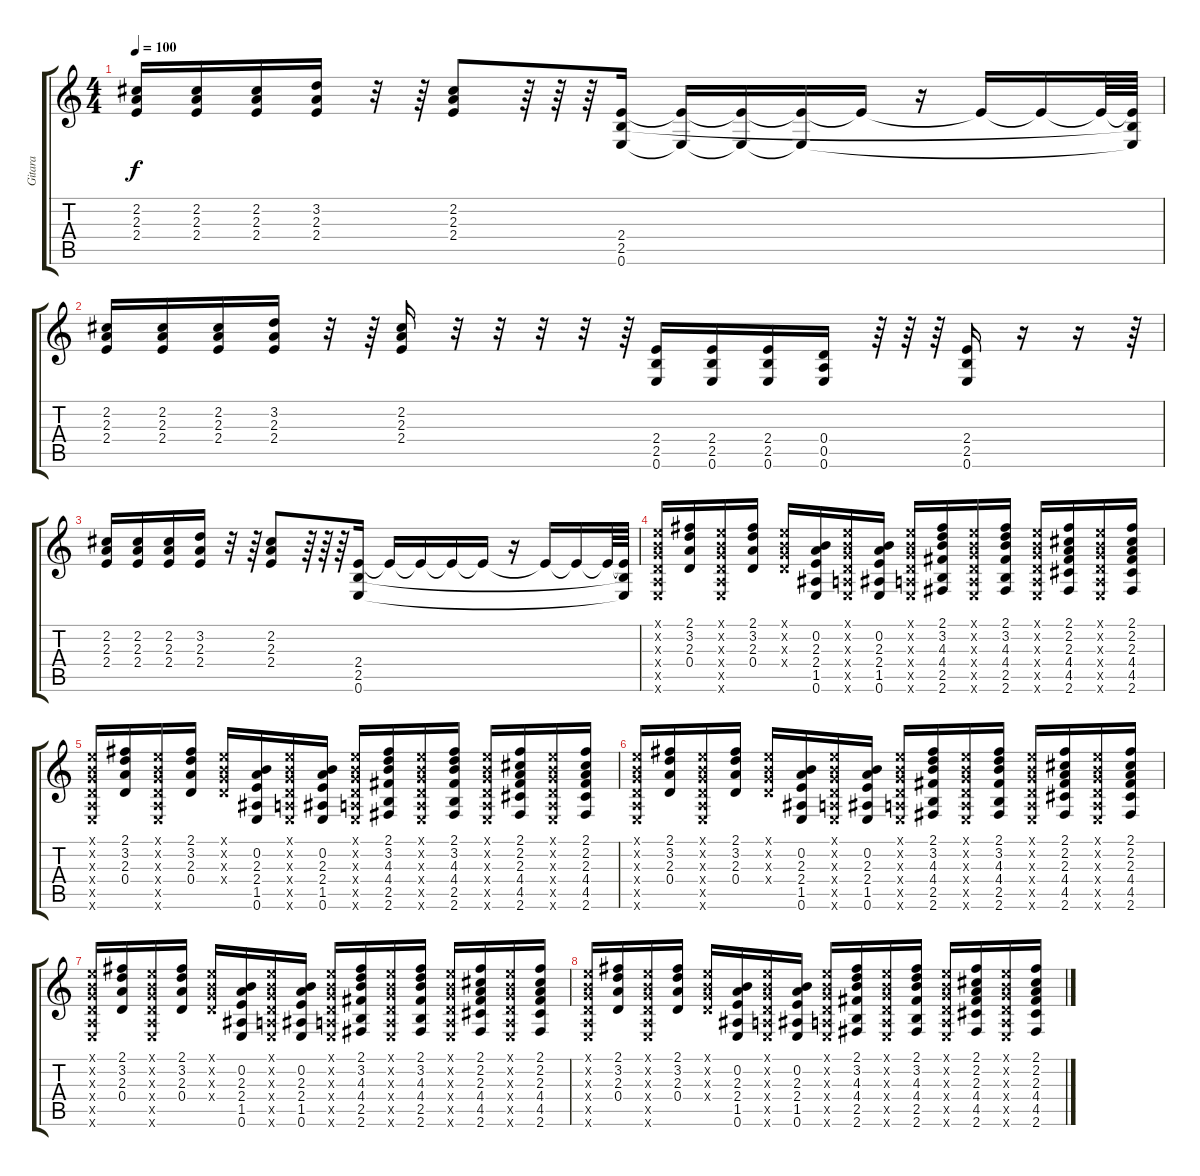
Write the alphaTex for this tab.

\track ("Gitara" "Gitara") {instrument distortionguitar}
\staff {score tabs}
\tuning (E4 B3 G3 D3 A2 E2) {hide}
\ts (4 4)
\tempo 100
\clef g2
\ks c
(2.2 2.3 2.4).16{dy f} (2.2 2.3 2.4).16 (2.2 2.3 2.4).16 (3.2 2.3 2.4).16 r.32 r.64 (2.2 2.3 2.4).8 r.64 r.64 r.64 (2.4 2.5 0.6).16 (2.4{t} 0.6{t}).16 (2.4{t} 0.6{t}).16 (2.4{t} 0.6{t}).16 2.4{t}.16 r.16 2.4{t}.16 2.4{t}.16 2.4{t}.64 (2.4{t} 2.5{t} 0.6{t}).64 |
(2.2 2.3 2.4).16 (2.2 2.3 2.4).16 (2.2 2.3 2.4).16 (3.2 2.3 2.4).16 r.32 r.64 (2.2 2.3 2.4).16 r.32 r.32 r.32 r.32 r.64 (2.4 2.5 0.6).16 (2.4 2.5 0.6).16 (2.4 2.5 0.6).16 (0.4 0.5 0.6).16 r.64 r.64 r.64 (2.4 2.5 0.6).16 r.16 r.16 r.64 |
(2.2 2.3 2.4).16 (2.2 2.3 2.4).16 (2.2 2.3 2.4).16 (3.2 2.3 2.4).16 r.32 r.64 (2.2 2.3 2.4).8 r.64 r.64 r.64 (2.4 2.5 0.6).16 2.4{t}.16 2.4{t}.16 2.4{t}.16 2.4{t}.16 r.16 2.4{t}.16 2.4{t}.16 2.4{t}.64 (2.4{t} 2.5{t} 0.6{t}).64 |
(0.1{x} 0.2{x} 0.3{x} 0.4{x} 0.5{x} 0.6{x}).16 (2.1 3.2 2.3 0.4).16 (0.1{x} 0.2{x} 0.3{x} 0.4{x} 0.5{x} 0.6{x}).16 (2.1 3.2 2.3 0.4).16 (0.1{x} 0.2{x} 0.3{x} 0.4{x}).16 (0.2 2.3 2.4 1.5 0.6).16 (0.1{x} 0.2{x} 0.3{x} 0.4{x} 0.5{x} 0.6{x}).16 (0.2 2.3 2.4 1.5 0.6).16 (0.1{x} 0.2{x} 0.3{x} 0.4{x} 0.5{x} 0.6{x}).16 (2.1 3.2 4.3 4.4 2.5 2.6).16 (0.1{x} 0.2{x} 0.3{x} 0.4{x} 0.5{x} 0.6{x}).16 (2.1 3.2 4.3 4.4 2.5 2.6).16 (0.1{x} 0.2{x} 0.3{x} 0.4{x} 0.5{x} 0.6{x}).16 (2.1 2.2 2.3 4.4 4.5 2.6).16 (0.1{x} 0.2{x} 0.3{x} 0.4{x} 0.5{x} 0.6{x}).16 (2.1 2.2 2.3 4.4 4.5 2.6).16 |
(0.1{x} 0.2{x} 0.3{x} 0.4{x} 0.5{x} 0.6{x}).16 (2.1 3.2 2.3 0.4).16 (0.1{x} 0.2{x} 0.3{x} 0.4{x} 0.5{x} 0.6{x}).16 (2.1 3.2 2.3 0.4).16 (0.1{x} 0.2{x} 0.3{x} 0.4{x}).16 (0.2 2.3 2.4 1.5 0.6).16 (0.1{x} 0.2{x} 0.3{x} 0.4{x} 0.5{x} 0.6{x}).16 (0.2 2.3 2.4 1.5 0.6).16 (0.1{x} 0.2{x} 0.3{x} 0.4{x} 0.5{x} 0.6{x}).16 (2.1 3.2 4.3 4.4 2.5 2.6).16 (0.1{x} 0.2{x} 0.3{x} 0.4{x} 0.5{x} 0.6{x}).16 (2.1 3.2 4.3 4.4 2.5 2.6).16 (0.1{x} 0.2{x} 0.3{x} 0.4{x} 0.5{x} 0.6{x}).16 (2.1 2.2 2.3 4.4 4.5 2.6).16 (0.1{x} 0.2{x} 0.3{x} 0.4{x} 0.5{x} 0.6{x}).16 (2.1 2.2 2.3 4.4 4.5 2.6).16 |
(0.1{x} 0.2{x} 0.3{x} 0.4{x} 0.5{x} 0.6{x}).16 (2.1 3.2 2.3 0.4).16 (0.1{x} 0.2{x} 0.3{x} 0.4{x} 0.5{x} 0.6{x}).16 (2.1 3.2 2.3 0.4).16 (0.1{x} 0.2{x} 0.3{x} 0.4{x}).16 (0.2 2.3 2.4 1.5 0.6).16 (0.1{x} 0.2{x} 0.3{x} 0.4{x} 0.5{x} 0.6{x}).16 (0.2 2.3 2.4 1.5 0.6).16 (0.1{x} 0.2{x} 0.3{x} 0.4{x} 0.5{x} 0.6{x}).16 (2.1 3.2 4.3 4.4 2.5 2.6).16 (0.1{x} 0.2{x} 0.3{x} 0.4{x} 0.5{x} 0.6{x}).16 (2.1 3.2 4.3 4.4 2.5 2.6).16 (0.1{x} 0.2{x} 0.3{x} 0.4{x} 0.5{x} 0.6{x}).16 (2.1 2.2 2.3 4.4 4.5 2.6).16 (0.1{x} 0.2{x} 0.3{x} 0.4{x} 0.5{x} 0.6{x}).16 (2.1 2.2 2.3 4.4 4.5 2.6).16 |
(0.1{x} 0.2{x} 0.3{x} 0.4{x} 0.5{x} 0.6{x}).16 (2.1 3.2 2.3 0.4).16 (0.1{x} 0.2{x} 0.3{x} 0.4{x} 0.5{x} 0.6{x}).16 (2.1 3.2 2.3 0.4).16 (0.1{x} 0.2{x} 0.3{x} 0.4{x}).16 (0.2 2.3 2.4 1.5 0.6).16 (0.1{x} 0.2{x} 0.3{x} 0.4{x} 0.5{x} 0.6{x}).16 (0.2 2.3 2.4 1.5 0.6).16 (0.1{x} 0.2{x} 0.3{x} 0.4{x} 0.5{x} 0.6{x}).16 (2.1 3.2 4.3 4.4 2.5 2.6).16 (0.1{x} 0.2{x} 0.3{x} 0.4{x} 0.5{x} 0.6{x}).16 (2.1 3.2 4.3 4.4 2.5 2.6).16 (0.1{x} 0.2{x} 0.3{x} 0.4{x} 0.5{x} 0.6{x}).16 (2.1 2.2 2.3 4.4 4.5 2.6).16 (0.1{x} 0.2{x} 0.3{x} 0.4{x} 0.5{x} 0.6{x}).16 (2.1 2.2 2.3 4.4 4.5 2.6).16 |
(0.1{x} 0.2{x} 0.3{x} 0.4{x} 0.5{x} 0.6{x}).16 (2.1 3.2 2.3 0.4).16 (0.1{x} 0.2{x} 0.3{x} 0.4{x} 0.5{x} 0.6{x}).16 (2.1 3.2 2.3 0.4).16 (0.1{x} 0.2{x} 0.3{x} 0.4{x}).16 (0.2 2.3 2.4 1.5 0.6).16 (0.1{x} 0.2{x} 0.3{x} 0.4{x} 0.5{x} 0.6{x}).16 (0.2 2.3 2.4 1.5 0.6).16 (0.1{x} 0.2{x} 0.3{x} 0.4{x} 0.5{x} 0.6{x}).16 (2.1 3.2 4.3 4.4 2.5 2.6).16 (0.1{x} 0.2{x} 0.3{x} 0.4{x} 0.5{x} 0.6{x}).16 (2.1 3.2 4.3 4.4 2.5 2.6).16 (0.1{x} 0.2{x} 0.3{x} 0.4{x} 0.5{x} 0.6{x}).16 (2.1 2.2 2.3 4.4 4.5 2.6).16 (0.1{x} 0.2{x} 0.3{x} 0.4{x} 0.5{x} 0.6{x}).16 (2.1 2.2 2.3 4.4 4.5 2.6).16
